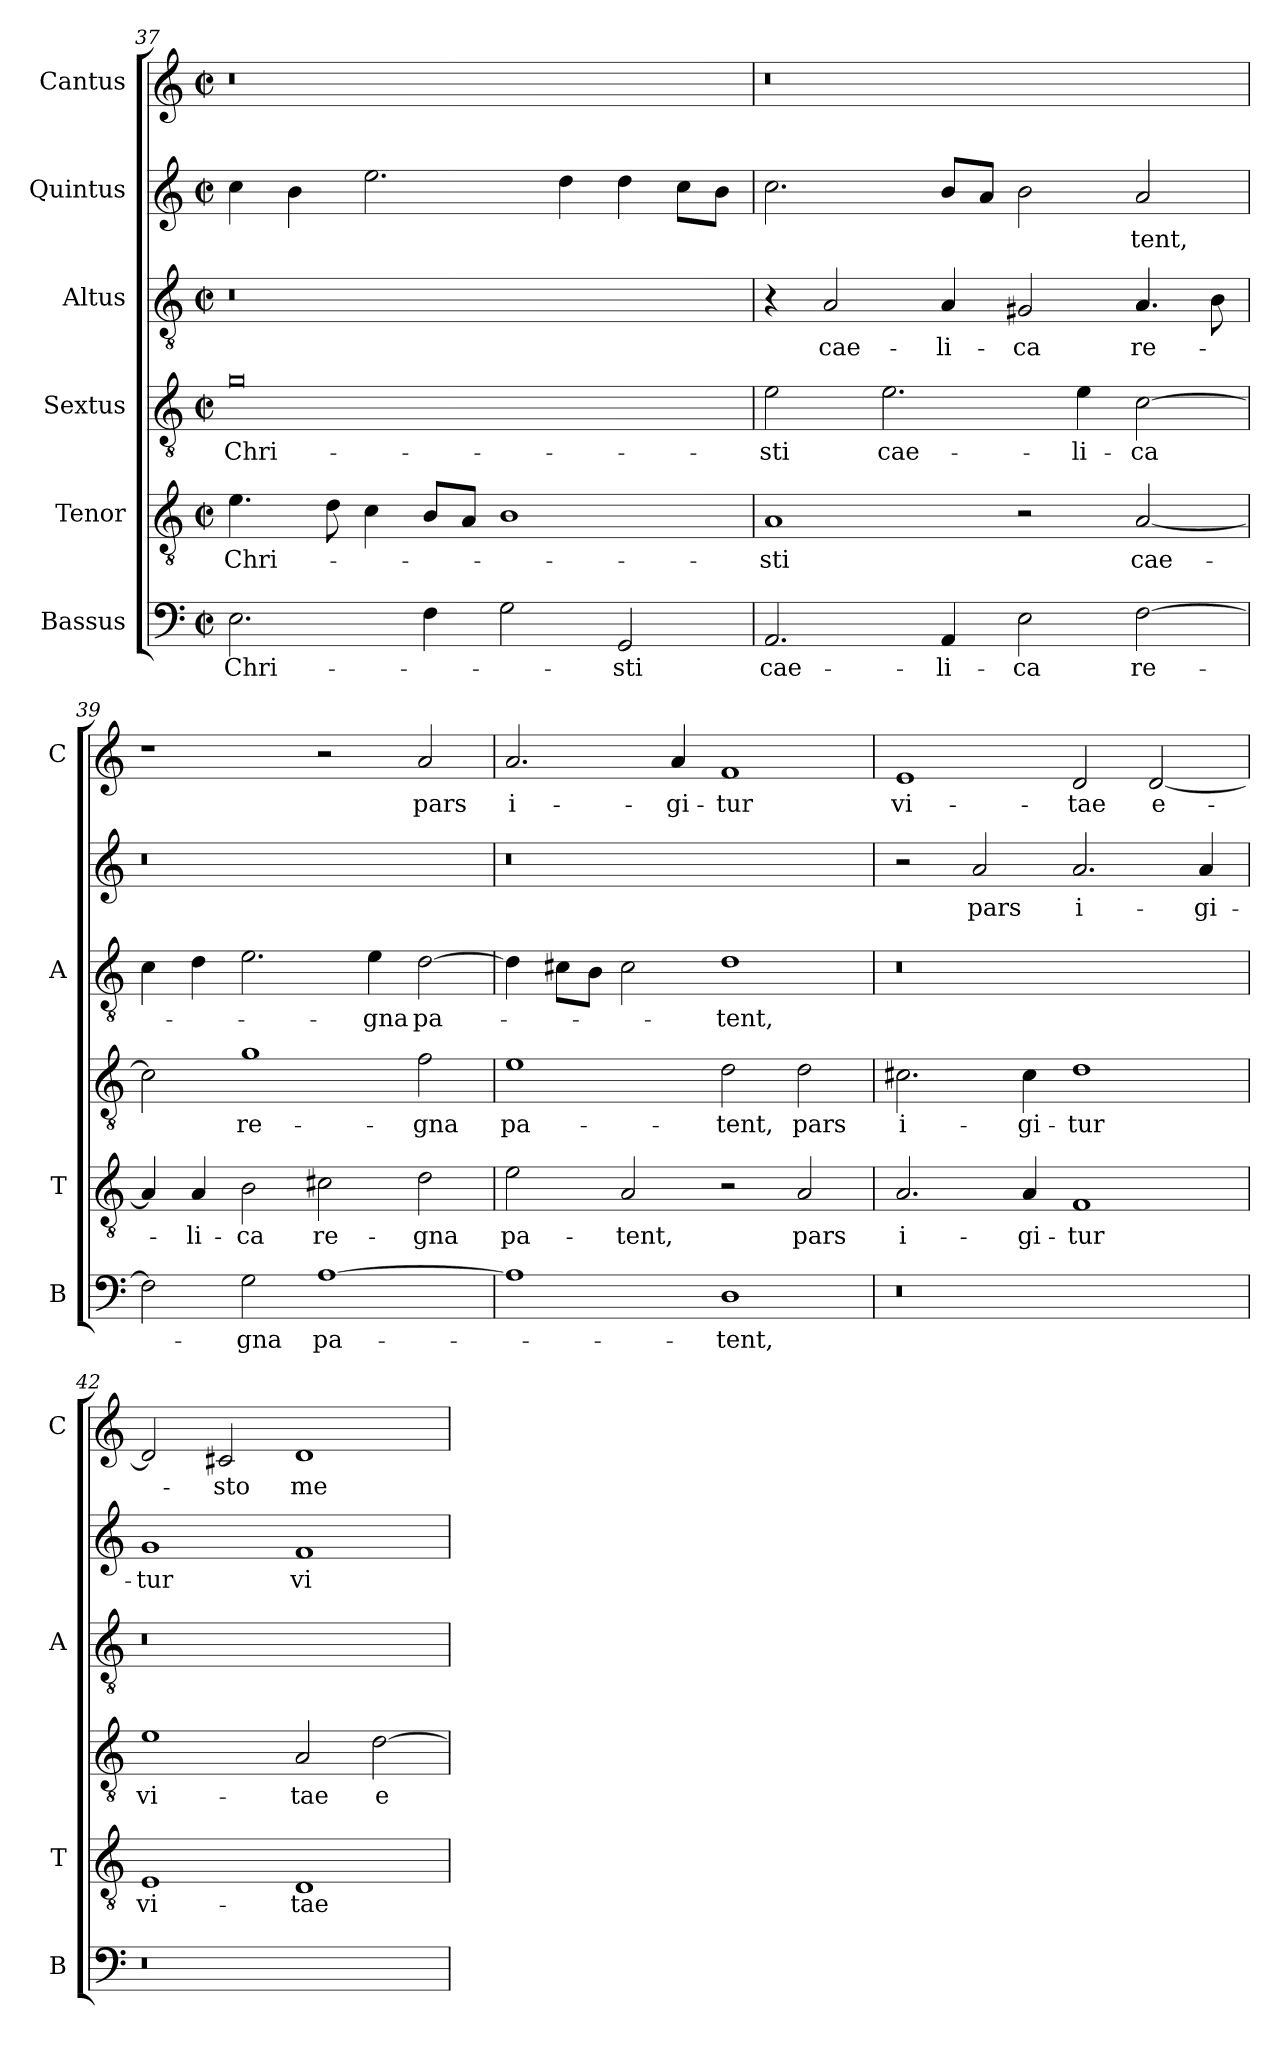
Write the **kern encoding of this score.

**kern	**text	**kern	**text	**kern	**text	**kern	**text	**kern	**text	**kern	**text
*part6	*part6	*part5	*part5	*part4	*part4	*part3	*part3	*part2	*part2	*part1	*part1
*staff6	*staff6	*staff5	*staff5	*staff4	*staff4	*staff3	*staff3	*staff2	*staff2	*staff1	*staff1
*I"Bassus	*	*I"Tenor	*	*I"Sextus	*	*I"Altus	*	*I"Quintus	*	*I"Cantus	*
*I'B	*	*I'T	*	*	*	*I'A	*	*	*	*I'C	*
!!LO:LB:g=z
*clefF4	*	*clefGv2	*	*clefGv2	*	*clefGv2	*	*clefG2	*	*clefG2	*
*k[]	*	*k[]	*	*k[]	*	*k[]	*	*k[]	*	*k[]	*
*C:	*	*C:	*	*C:	*	*C:	*	*C:	*	*C:	*
*M2/2	*	*M2/2	*	*M2/2	*	*M2/2	*	*M2/2	*	*M2/2	*
*met(c|)	*	*met(c|)	*	*met(c|)	*	*met(c|)	*	*met(c|)	*	*met(c|)	*
=37	=37	=37	=37	=37	=37	=37	=37	=37	=37	=37	=37
2.E\	Chri-	4.e\	Chri-	0g	Chri-	0r	.	4cc\	.	0r	.
.	.	.	.	.	.	.	.	4b\	.	.	.
.	.	8d\	.	.	.	.	.	.	.	.	.
.	.	4c\	.	.	.	.	.	2.ee\	.	.	.
4F\	.	8B/L	.	.	.	.	.	.	.	.	.
.	.	8A/J	.	.	.	.	.	.	.	.	.
2G\	.	1B	.	.	.	.	.	.	.	.	.
.	.	.	.	.	.	.	.	4dd\	.	.	.
2GG/	-sti	.	.	.	.	.	.	4dd\	.	.	.
.	.	.	.	.	.	.	.	8cc\L	.	.	.
.	.	.	.	.	.	.	.	8b\J	.	.	.
=38	=38	=38	=38	=38	=38	=38	=38	=38	=38	=38	=38
2.AA/	cae-	1A	-sti	2e\	-sti	4r	.	2.cc\	.	0r	.
.	.	.	.	.	.	2A/	cae-	.	.	.	.
.	.	.	.	2.e\	cae-	.	.	.	.	.	.
4AA/	-li-	.	.	.	.	4A/	-li-	8b/L	.	.	.
.	.	.	.	.	.	.	.	8a/J	.	.	.
2E\	-ca	2r	.	.	.	2G#X/	-ca	2b\	.	.	.
.	.	.	.	4e\	-li-	.	.	.	.	.	.
[2F\	re-	[2A/	cae-	[2c\	-ca	4.A/	re-	2a/	-tent,	.	.
.	.	.	.	.	.	8B\	.	.	.	.	.
=39	=39	=39	=39	=39	=39	=39	=39	=39	=39	=39	=39
2F\]	.	4A/]	.	2c\]	.	4c\	.	0r	.	1r	.
.	.	4A/	-li-	.	.	4d\	.	.	.	.	.
2G\	-gna	2B\	-ca	1g	re-	2.e\	.	.	.	.	.
[1A	pa-	2c#X\	re-	.	.	.	.	.	.	2r	.
.	.	.	.	.	.	4e\	-gna	.	.	.	.
.	.	2d\	-gna	2f\	-gna	[2d\	pa-	.	.	2a/	pars
!!LO:PB:g=z
=40	=40	=40	=40	=40	=40	=40	=40	=40	=40	=40	=40
1A]	.	2e\	pa-	1e	pa-	4d\]	.	0r	.	2.a/	i-
.	.	.	.	.	.	8c#X\L	.	.	.	.	.
.	.	.	.	.	.	8B\J	.	.	.	.	.
.	.	2A/	-tent,	.	.	2c#\	.	.	.	.	.
.	.	.	.	.	.	.	.	.	.	4a/	-gi-
1D	-tent,	2r	.	2d\	-tent,	1d	-tent,	.	.	1f	-tur
.	.	2A/	pars	2d\	pars	.	.	.	.	.	.
=41	=41	=41	=41	=41	=41	=41	=41	=41	=41	=41	=41
0r	.	2.A/	i-	2.c#X\	i-	0r	.	2r	.	1e	vi-
.	.	.	.	.	.	.	.	2a/	pars	.	.
.	.	4A/	-gi-	4c#\	-gi-	.	.	.	.	.	.
.	.	1F	-tur	1d	-tur	.	.	2.a/	i-	2d/	-tae
.	.	.	.	.	.	.	.	.	.	[2d/	e-
.	.	.	.	.	.	.	.	4a/	-gi-	.	.
=42	=42	=42	=42	=42	=42	=42	=42	=42	=42	=42	=42
0r	.	1E	vi-	1e	vi-	0r	.	1g	-tur	2d/]	.
.	.	.	.	.	.	.	.	.	.	2c#X/	-sto
.	.	1D	-tae	2A/	-tae	.	.	1f	vi-	1d	me-
.	.	.	.	[2d\	e-	.	.	.	.	.	.
=	=	=	=	=	=	=	=	=	=	=	=
*-	*-	*-	*-	*-	*-	*-	*-	*-	*-	*-	*-
